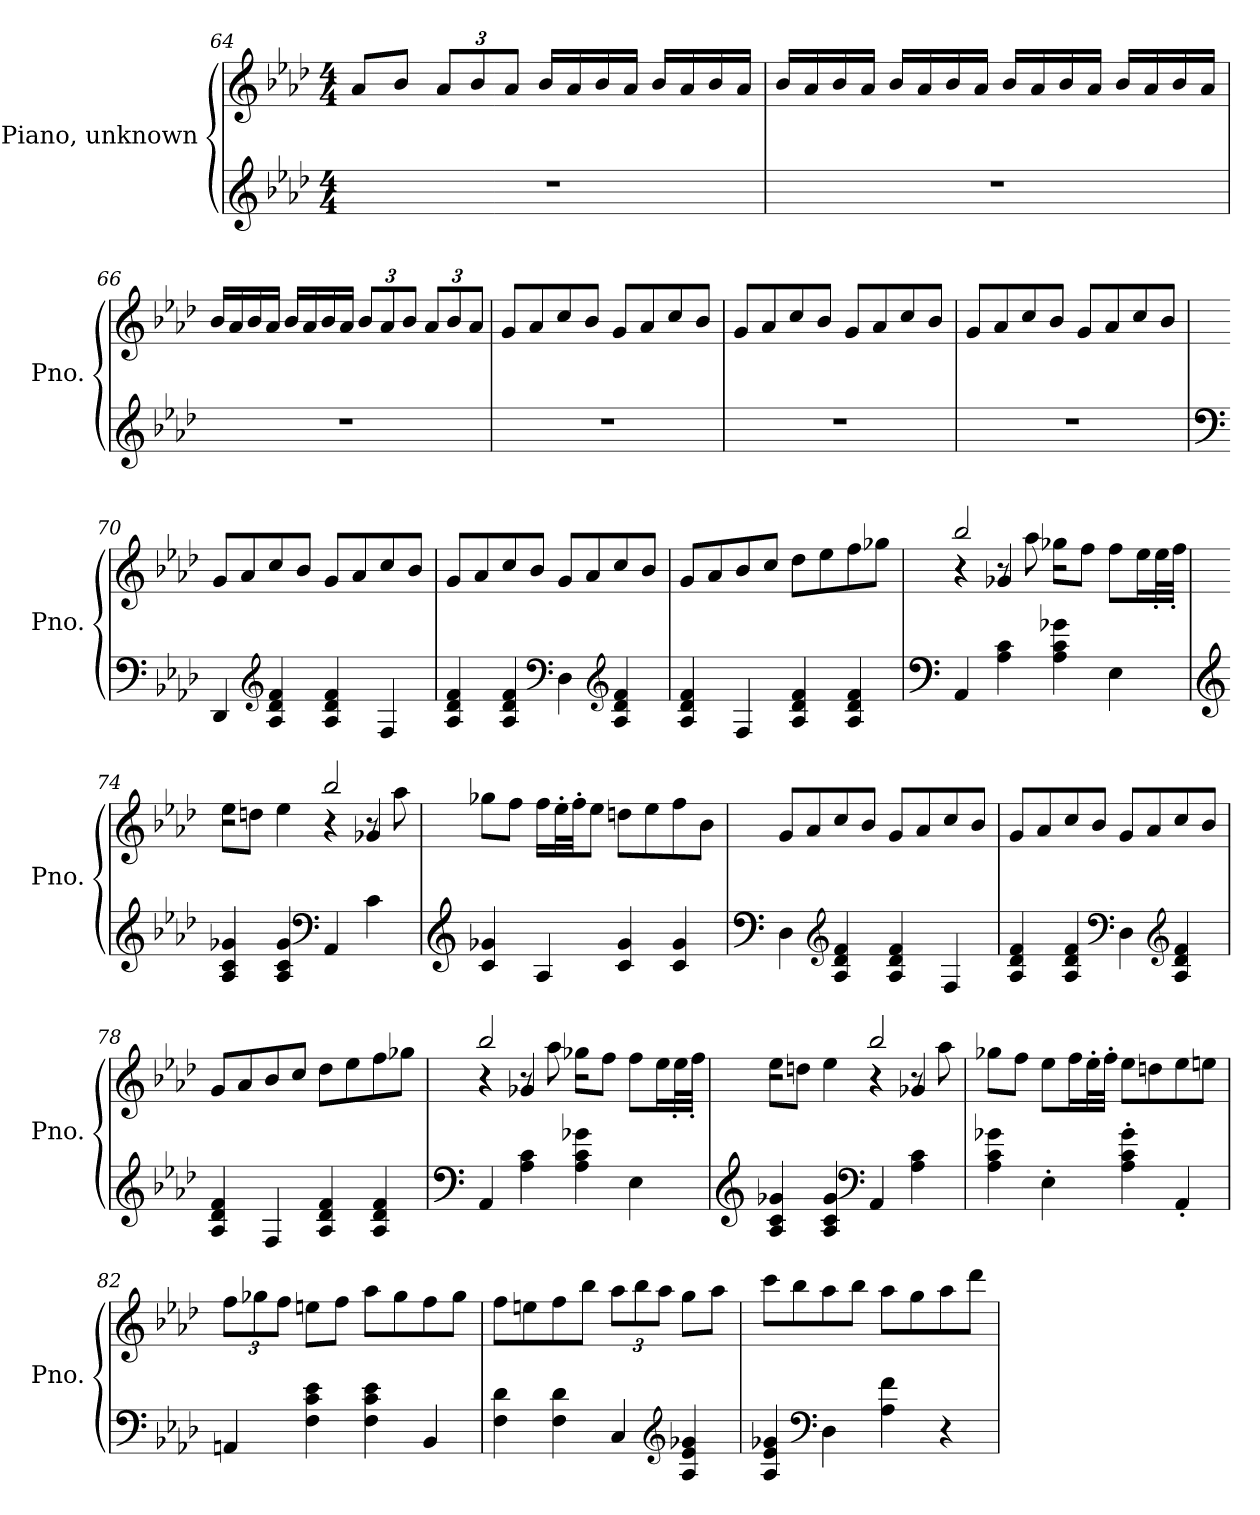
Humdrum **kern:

**kern	**kern
*part1	*part1
*staff2	*staff1
*I"Piano, unknown	*
*I'Pno.	*
!!LO:LB:g=z
*clefG2	*clefG2
*k[b-e-a-d-]	*k[b-e-a-d-]
*M4/4	*M4/4
=64	=64
1r	8a-/L
.	8b-/J
*	*Xbrackettup
.	12a-/L
.	12b-/
.	12a-/J
.	16b-/LL
.	16a-/
.	16b-/
.	16a-/JJ
.	16b-/LL
.	16a-/
.	16b-/
.	16a-/JJ
=65	=65
1r	16b-/LL
.	16a-/
.	16b-/
.	16a-/JJ
.	16b-/LL
.	16a-/
.	16b-/
.	16a-/JJ
.	16b-/LL
.	16a-/
.	16b-/
.	16a-/JJ
.	16b-/LL
.	16a-/
.	16b-/
.	16a-/JJ
=66	=66
1r	16b-/LL
.	16a-/
.	16b-/
.	16a-/JJ
.	16b-/LL
.	16a-/
.	16b-/
.	16a-/JJ
.	12b-/L
.	12a-/
.	12b-/J
.	12a-/L
.	12b-/
.	12a-/J
!!LO:LB:g=z
=67	=67
1r	8g/L
.	8a-/
.	8cc/
.	8b-/J
.	8g/L
.	8a-/
.	8cc/
.	8b-/J
=68	=68
1r	8g/L
.	8a-/
.	8cc/
.	8b-/J
.	8g/L
.	8a-/
.	8cc/
.	8b-/J
=69	=69
1r	8g/L
.	8a-/
.	8cc/
.	8b-/J
.	8g/L
.	8a-/
.	8cc/
.	8b-/J
=70	=70
*clefF4	*
4DD-/	8g/L
.	8a-/
*clefG2	*
4A-/ 4d-/ 4f/	8cc/
.	8b-/J
4A-/ 4d-/ 4f/	8g/L
.	8a-/
4F/	8cc/
.	8b-/J
!!LO:PB:g=z
=71	=71
4A-/ 4d-/ 4f/	8g/L
.	8a-/
4A-/ 4d-/ 4f/	8cc/
.	8b-/J
*clefF4	*
4D-\	8g/L
.	8a-/
*clefG2	*
4A-/ 4d-/ 4f/	8cc/
.	8b-/J
=72	=72
4A-/ 4d-/ 4f/	8g/L
.	8a-/
4F/	8b-/
.	8cc/J
4A-/ 4d-/ 4f/	8dd-\L
.	8ee-\
4A-/ 4d-/ 4f/	8ff\
.	8gg-X\J
=73	=73
*clefF4	*
*	*^
*	*	*^
4AA-/	2bb-/	4r	4r
4A-\ 4c\	.	8r	4g-X/
.	.	8aa-\	.
4A-\ 4c\ 4g-X\	2r	8gg-X\L	2r
.	.	8ff\J	.
4E-\	.	8ff\L	.
.	.	16ee-\L	.
.	.	32ee-'\L	.
.	.	32ff'\JJJ	.
!!LO:LB:g=z	!!	!!
=74	=74	=74	=74
*clefG2	*	*	*
4A-/ 4c/ 4g-X/	2r	8ee-\L	2r
.	.	8ddn\J	.
4A-/ 4c/ 4g-/	.	4ee-\	.
*clefF4	*	*	*
4AA-/	2bb-/	4r	4r
4c\	.	8r	4g-X/
.	.	8aa-\	.
*	*v	*v	*v
=75	=75
*clefG2	*
4c/ 4g-X/	8gg-X\L
.	8ff\J
4A-/	16ff\LL
.	32ee-'\L
.	32ff'\JJ
.	8ee-\J
4c/ 4g-/	8ddn\L
.	8ee-\
4c/ 4g-/	8ff\
.	8b-\J
=76	=76
*clefF4	*
4D-\	8g/L
.	8a-/
*clefG2	*
4A-/ 4d-/ 4f/	8cc/
.	8b-/J
4A-/ 4d-/ 4f/	8g/L
.	8a-/
4F/	8cc/
.	8b-/J
!!LO:LB:g=z
=77	=77
4A-/ 4d-/ 4f/	8g/L
.	8a-/
4A-/ 4d-/ 4f/	8cc/
.	8b-/J
*clefF4	*
4D-\	8g/L
.	8a-/
*clefG2	*
4A-/ 4d-/ 4f/	8cc/
.	8b-/J
=78	=78
4A-/ 4d-/ 4f/	8g/L
.	8a-/
4F/	8b-/
.	8cc/J
4A-/ 4d-/ 4f/	8dd-\L
.	8ee-\
4A-/ 4d-/ 4f/	8ff\
.	8gg-X\J
=79	=79
*clefF4	*
*	*^
*	*	*^
4AA-/	2bb-/	4r	4r
4A-\ 4c\	.	8r	4g-X/
.	.	8aa-\	.
4A-\ 4c\ 4g-X\	2r	8gg-X\L	2r
.	.	8ff\J	.
4E-\	.	8ff\L	.
.	.	16ee-\L	.
.	.	32ee-'\L	.
.	.	32ff'\JJJ	.
!!LO:LB:g=z	!!	!!
=80	=80	=80	=80
*clefG2	*	*	*
4A-/ 4c/ 4g-X/	2r	8ee-\L	2r
.	.	8ddn\J	.
4A-/ 4c/ 4g-/	.	4ee-\	.
*clefF4	*	*	*
4AA-/	2bb-/	4r	4r
4A-\ 4c\	.	8r	4g-X/
.	.	8aa-\	.
*	*v	*v	*v
=81	=81
4A-\ 4c\ 4g-X\	8gg-X\L
.	8ff\J
4E-'\	8ee-\L
.	16ff\L
.	32ee-'\L
.	32ff'\JJJ
4A-\' 4c\' 4g-\'	8ee-\L
.	8ddn\
4AA-'/	8ee-\
.	8een\J
=82	=82
4AAn/	12ff\L
.	12gg-X\
.	12ff\J
4F\ 4c\ 4e-\	8een\L
.	8ff\J
4F\ 4c\ 4e-\	8aa-\L
.	8gg-\
4BB-/	8ff\
.	8gg-\J
!!LO:LB:g=z
=83	=83
4F\ 4d-\	8ff\L
.	8een\
4F\ 4d-\	8ff\
.	8bb-\J
4C/	12aa-\L
.	12bb-\
.	12aa-\J
*clefG2	*
4A-/ 4e-/ 4g-X/	8gg\L
.	8aa-\J
=84	=84
4A-/ 4e-/ 4g-X/	8ccc\L
.	8bb-\
*clefF4	*
4D-\	8aa-\
.	8bb-\J
4A-\ 4f\	8aa-\L
.	8gg\
4r	8aa-\
.	8ddd-\J
=	=
*-	*-
